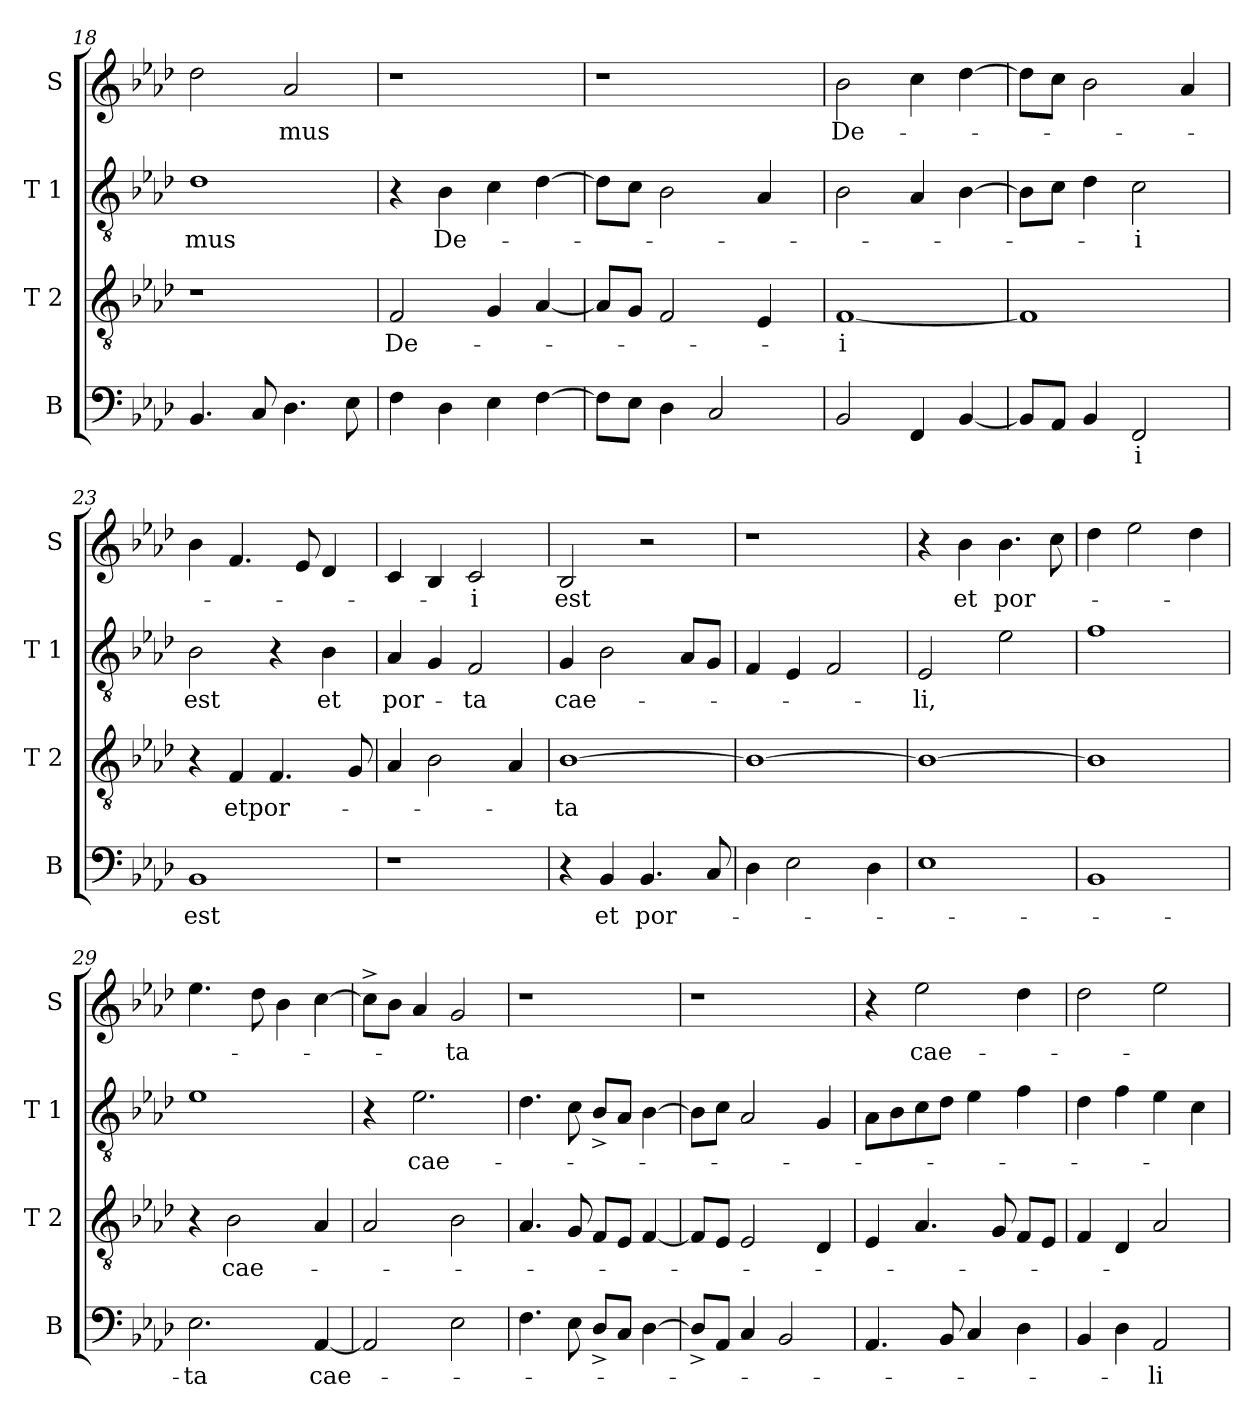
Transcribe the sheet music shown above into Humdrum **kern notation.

**kern	**text	**kern	**text	**kern	**text	**kern	**text
*part4	*part4	*part3	*part3	*part2	*part2	*part1	*part1
*staff4	*staff4	*staff3	*staff3	*staff2	*staff2	*staff1	*staff1
*I"B	*	*I"T 2	*	*I"T 1	*	*I"S	*
*I'B	*	*I'T 2	*	*I'T 1	*	*I'S	*
*clefF4	*	*clefGv2	*	*clefGv2	*	*clefG2	*
*k[b-e-a-d-]	*	*k[b-e-a-d-]	*	*k[b-e-a-d-]	*	*k[b-e-a-d-]	*
*A-:	*	*A-:	*	*A-:	*	*A-:	*
=18	=18	=18	=18	=18	=18	=18	=18
!	!	!	!	!	!LO:LY:b	!	!
4.BB-/	.	1r	.	1d-	-mus	2dd-\	.
8C/	.	.	.	.	.	.	.
!	!	!	!	!	!	!	!LO:LY:b
4.D-\	.	.	.	.	.	2a-/	-mus
8E-\	.	.	.	.	.	.	.
=19	=19	=19	=19	=19	=19	=19	=19
!	!	!	!LO:LY:b	!	!	!	!
4F\	.	2F/	De-	4r	.	1r	.
!	!	!	!	!	!LO:LY:b	!	!
4D-\	.	.	.	4B-\	De-	.	.
4E-\	.	4G/	.	4c\	.	.	.
[<4F\	.	[<4A-/	.	[<4d-\	.	.	.
!!LO:LB:g=z
=20	=20	=20	=20	=20	=20	=20	=20
8F\L]	.	8A-/L]	.	8d-\L]	.	1r	.
8E-\J	.	8G/J	.	8c\J	.	.	.
4D-\	.	2F/	.	2B-\	.	.	.
2C/	.	.	.	.	.	.	.
.	.	4E-/	.	4A-/	.	.	.
=21	=21	=21	=21	=21	=21	=21	=21
!	!	!	!LO:LY:b:rj	!	!	!	!LO:LY:b
2BB-/	.	[<1F	-i	2B-\	.	2b-\	De-
4FF/	.	.	.	4A-/	.	4cc\	.
[<4BB-/	.	.	.	[>4B-\	.	[>4dd-\	.
=22	=22	=22	=22	=22	=22	=22	=22
8BB-/L]	.	1F]	.	8B-\L]	.	8dd-\L]	.
8AA-/J	.	.	.	8c\J	.	8cc\J	.
4BB-/	.	.	.	4d-\	.	2b-\	.
!	!LO:LY:b	!	!	!	!LO:LY:b	!	!
2FF/	-i	.	.	2c\	-i	.	.
.	.	.	.	.	.	4a-/	.
=23	=23	=23	=23	=23	=23	=23	=23
!	!LO:LY:b	!	!	!	!LO:LY:b	!	!
1BB-	est	4r	.	2B-\	est	4b-\	.
!	!	!	!LO:LY:b	!	!	!	!
.	.	4F/	et	.	.	4.f/	.
!	!	!	!LO:LY:b	!	!	!	!
.	.	4.F/	por-	4r	.	.	.
.	.	.	.	.	.	8e-/	.
!	!	!	!	!	!LO:LY:b	!	!
.	.	.	.	4B-\	et	4d-/	.
.	.	8G/	.	.	.	.	.
=24	=24	=24	=24	=24	=24	=24	=24
!	!	!	!	!	!LO:LY:b	!	!
1r	.	4A-/	.	4A-/	por-	4c/	.
.	.	2B-\	.	4G/	.	4B-/	.
!	!	!	!	!	!LO:LY:b	!	!LO:LY:b
.	.	.	.	2F/	-ta	2c/	-i
.	.	4A-/	.	.	.	.	.
=25	=25	=25	=25	=25	=25	=25	=25
!	!	!	!LO:LY:b	!	!LO:LY:b	!	!LO:LY:b
4r	.	[<1B-	-ta	4G/	cae-	2B-/	est
!	!LO:LY:b	!	!	!	!	!	!
4BB-/	et	.	.	2B-\	.	.	.
!	!LO:LY:b	!	!	!	!	!	!
4.BB-/	por-	.	.	.	.	2r	.
.	.	.	.	8A-/L	.	.	.
8C/	.	.	.	8G/J	.	.	.
!!LO:PB:g=z
=26	=26	=26	=26	=26	=26	=26	=26
4D-\	.	1B-_	.	4F/	.	1r	.
2E-\	.	.	.	4E-/	.	.	.
.	.	.	.	2F/	.	.	.
4D-\	.	.	.	.	.	.	.
=27	=27	=27	=27	=27	=27	=27	=27
!	!	!	!	!	!LO:LY:b	!	!
1E-	.	1B-_	.	2E-/	-li,	4r	.
!	!	!	!	!	!	!	!LO:LY:b
.	.	.	.	.	.	4b-\	et
!	!	!	!	!	!	!	!LO:LY:b
.	.	.	.	2e-\	.	4.b-\	por-
.	.	.	.	.	.	8cc\	.
=28	=28	=28	=28	=28	=28	=28	=28
1BB-	.	1B-]	.	1f	.	4dd-\	.
.	.	.	.	.	.	2ee-\	.
.	.	.	.	.	.	4dd-\	.
=29	=29	=29	=29	=29	=29	=29	=29
!	!LO:LY:b	!	!	!	!	!	!
2.E-\	-ta	4r	.	1e-	.	4.ee-\	.
!	!	!	!LO:LY:b	!	!	!	!
.	.	2B-\	cae-	.	.	.	.
.	.	.	.	.	.	8dd-\	.
.	.	.	.	.	.	4b-\	.
!	!LO:LY:b	!	!	!	!	!	!
[<4AA-/	cae-	4A-/	.	.	.	[>4cc\	.
=30	=30	=30	=30	=30	=30	=30	=30
2AA-/]	.	2A-/	.	4r	.	8cc^>\L]	.
.	.	.	.	.	.	8b-\J	.
!	!	!	!	!	!LO:LY:b	!	!
.	.	.	.	2.e-\	cae-	4a-/	.
!	!	!	!	!	!	!	!LO:LY:b
2E-\	.	2B-\	.	.	.	2g/	-ta
=31	=31	=31	=31	=31	=31	=31	=31
4.F\	.	4.A-/	.	4.d-\	.	1r	.
8E-\	.	8G/	.	8c\	.	.	.
8D-^</L	.	8F/L	.	8B-^</L	.	.	.
8C/J	.	8E-/J	.	8A-/J	.	.	.
[>4D-\	.	[>4F/	.	[>4B-\	.	.	.
!!LO:LB:g=z
=32	=32	=32	=32	=32	=32	=32	=32
8D-^</L]	.	8F/L]	.	8B-\L]	.	1r	.
8AA-/J	.	8E-/J	.	8c\J	.	.	.
4C/	.	2E-/	.	2A-/	.	.	.
2BB-/	.	.	.	.	.	.	.
.	.	4D-/	.	4G/	.	.	.
=33	=33	=33	=33	=33	=33	=33	=33
4.AA-/	.	4E-/	.	8A-\L	.	4r	.
.	.	.	.	8B-\	.	.	.
!	!	!	!	!	!	!	!LO:LY:b
.	.	4.A-/	.	8c\	.	2ee-\	cae-
8BB-/	.	.	.	8d-\J	.	.	.
4C/	.	.	.	4e-\	.	.	.
.	.	8G/	.	.	.	.	.
4D-\	.	8F/L	.	4f\	.	4dd-\	.
.	.	8E-/J	.	.	.	.	.
=34	=34	=34	=34	=34	=34	=34	=34
4BB-/	.	4F/	.	4d-\	.	2dd-\	.
4D-\	.	4D-/	.	4f\	.	.	.
!	!LO:LY:b	!	!	!	!	!	!
2AA-/	-li	2A-/	.	4e-\	.	2ee-\	.
.	.	.	.	4c\	.	.	.
=	=	=	=	=	=	=	=
*-	*-	*-	*-	*-	*-	*-	*-
